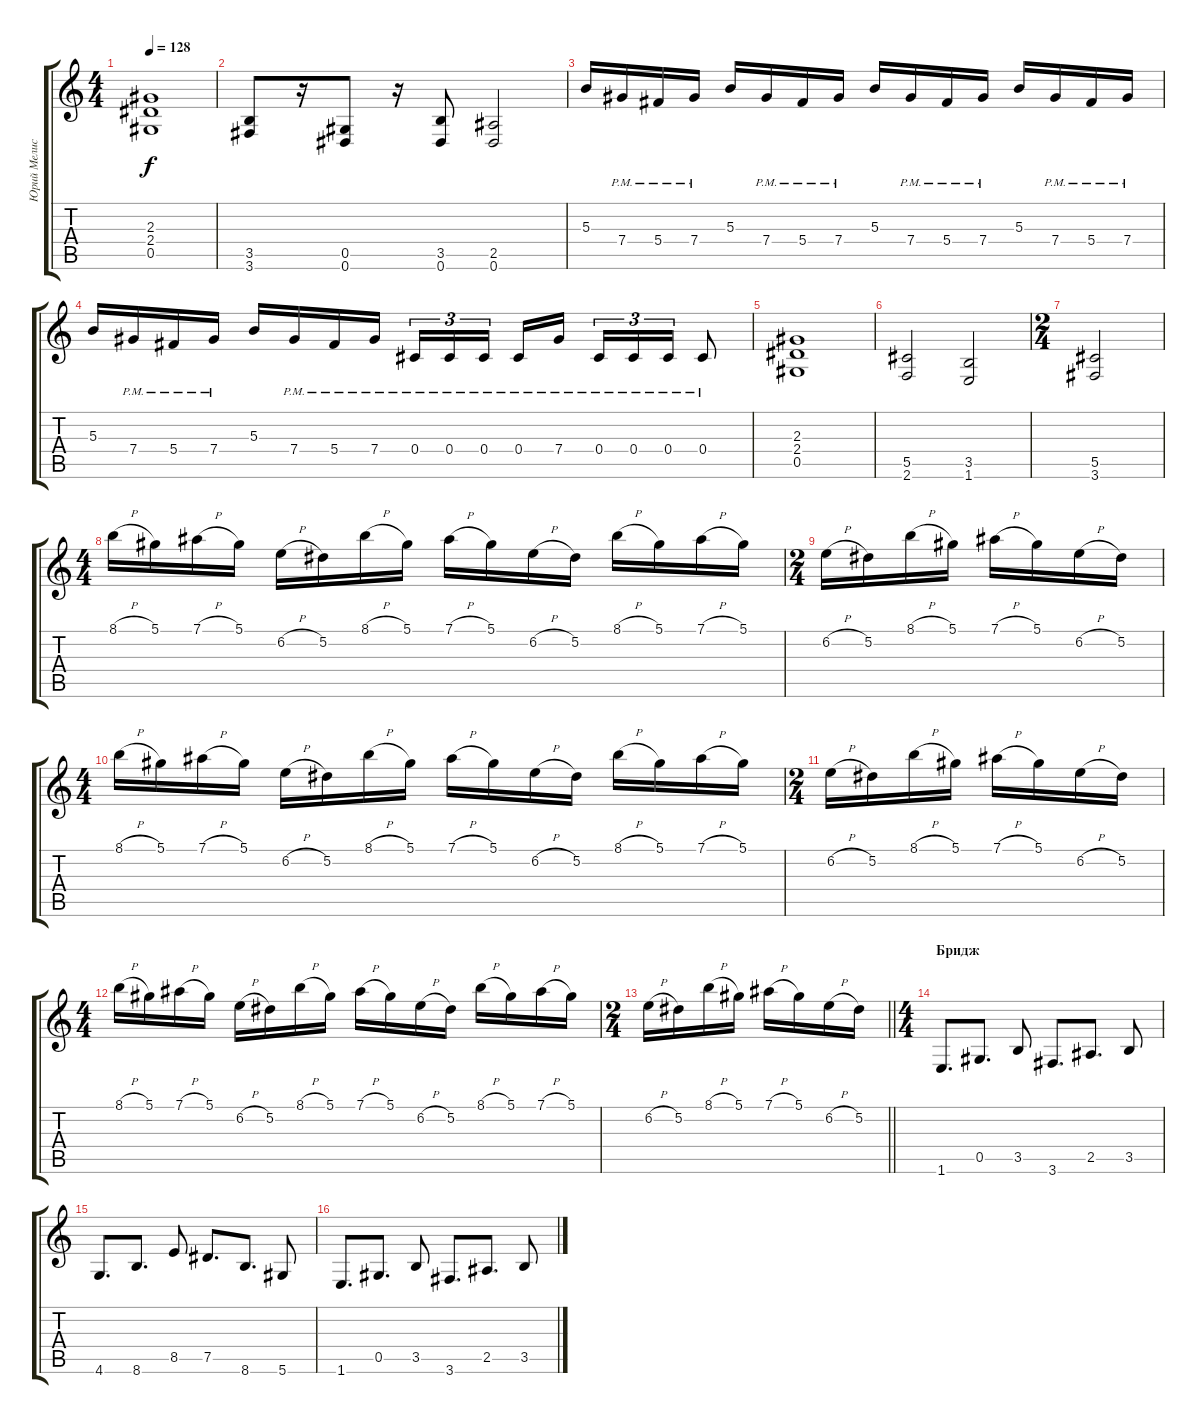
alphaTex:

\track ("Юрий Мелисов" "Юрий Мелис") {instrument distortionguitar}
\staff {score tabs}
\tuning (Eb4 Bb3 Gb3 Db3 Ab2 Eb2) {hide}
\ts (4 4)
\tempo 128
\clef g2
\ks c
(2.3 2.4 0.5).1{dy f} |
(3.5 3.6).8 r.16 (0.5 0.6).8 r.16 (3.5 0.6).8 (2.5 0.6).2 |
5.3.16 7.4{pm}.16 5.4{pm}.16 7.4{pm}.16 5.3.16 7.4{pm}.16 5.4{pm}.16 7.4{pm}.16 5.3.16 7.4{pm}.16 5.4{pm}.16 7.4{pm}.16 5.3.16 7.4{pm}.16 5.4{pm}.16 7.4{pm}.16 |
5.3.16 7.4{pm}.16 5.4{pm}.16 7.4{pm}.16 5.3.16 7.4{pm}.16 5.4{pm}.16 7.4{pm}.16 0.4{pm}.16{tu (3 2)} 0.4{pm}.16{tu (3 2)} 0.4{pm}.16{tu (3 2) beam splitsecondary} 0.4{pm}.16 7.4{pm}.16 0.4{pm}.16{tu (3 2)} 0.4{pm}.16{tu (3 2)} 0.4{pm}.16{tu (3 2)} 0.4{pm}.8 |
(2.3 2.4 0.5).1 |
(5.5 2.6).2 (3.5 1.6).2 |
\ts (2 4)
(5.5 3.6).2 |
\ts (4 4)
8.1{h}.16 5.1.16 7.1{h}.16 5.1.16 6.2{h}.16 5.2.16 8.1{h}.16 5.1.16 7.1{h}.16 5.1.16 6.2{h}.16 5.2.16 8.1{h}.16 5.1.16 7.1{h}.16 5.1.16 |
\ts (2 4)
6.2{h}.16 5.2.16 8.1{h}.16 5.1.16 7.1{h}.16 5.1.16 6.2{h}.16 5.2.16 |
\ts (4 4)
8.1{h}.16 5.1.16 7.1{h}.16 5.1.16 6.2{h}.16 5.2.16 8.1{h}.16 5.1.16 7.1{h}.16 5.1.16 6.2{h}.16 5.2.16 8.1{h}.16 5.1.16 7.1{h}.16 5.1.16 |
\ts (2 4)
6.2{h}.16 5.2.16 8.1{h}.16 5.1.16 7.1{h}.16 5.1.16 6.2{h}.16 5.2.16 |
\ts (4 4)
8.1{h}.16 5.1.16 7.1{h}.16 5.1.16 6.2{h}.16 5.2.16 8.1{h}.16 5.1.16 7.1{h}.16 5.1.16 6.2{h}.16 5.2.16 8.1{h}.16 5.1.16 7.1{h}.16 5.1.16 |
\ts (2 4)
\barLineRight lightlight
6.2{h}.16 5.2.16 8.1{h}.16 5.1.16 7.1{h}.16 5.1.16 6.2{h}.16 5.2.16 |
\ts (4 4)
\section ("" "Бридж")
1.6.8{d} 0.5.8{d} 3.5.8 3.6.8{d} 2.5.8{d} 3.5.8 |
4.6.8{d} 8.6.8{d} 8.5.8 7.5.8{d} 8.6.8{d} 5.6.8 |
1.6.8{d} 0.5.8{d} 3.5.8 3.6.8{d} 2.5.8{d} 3.5.8
